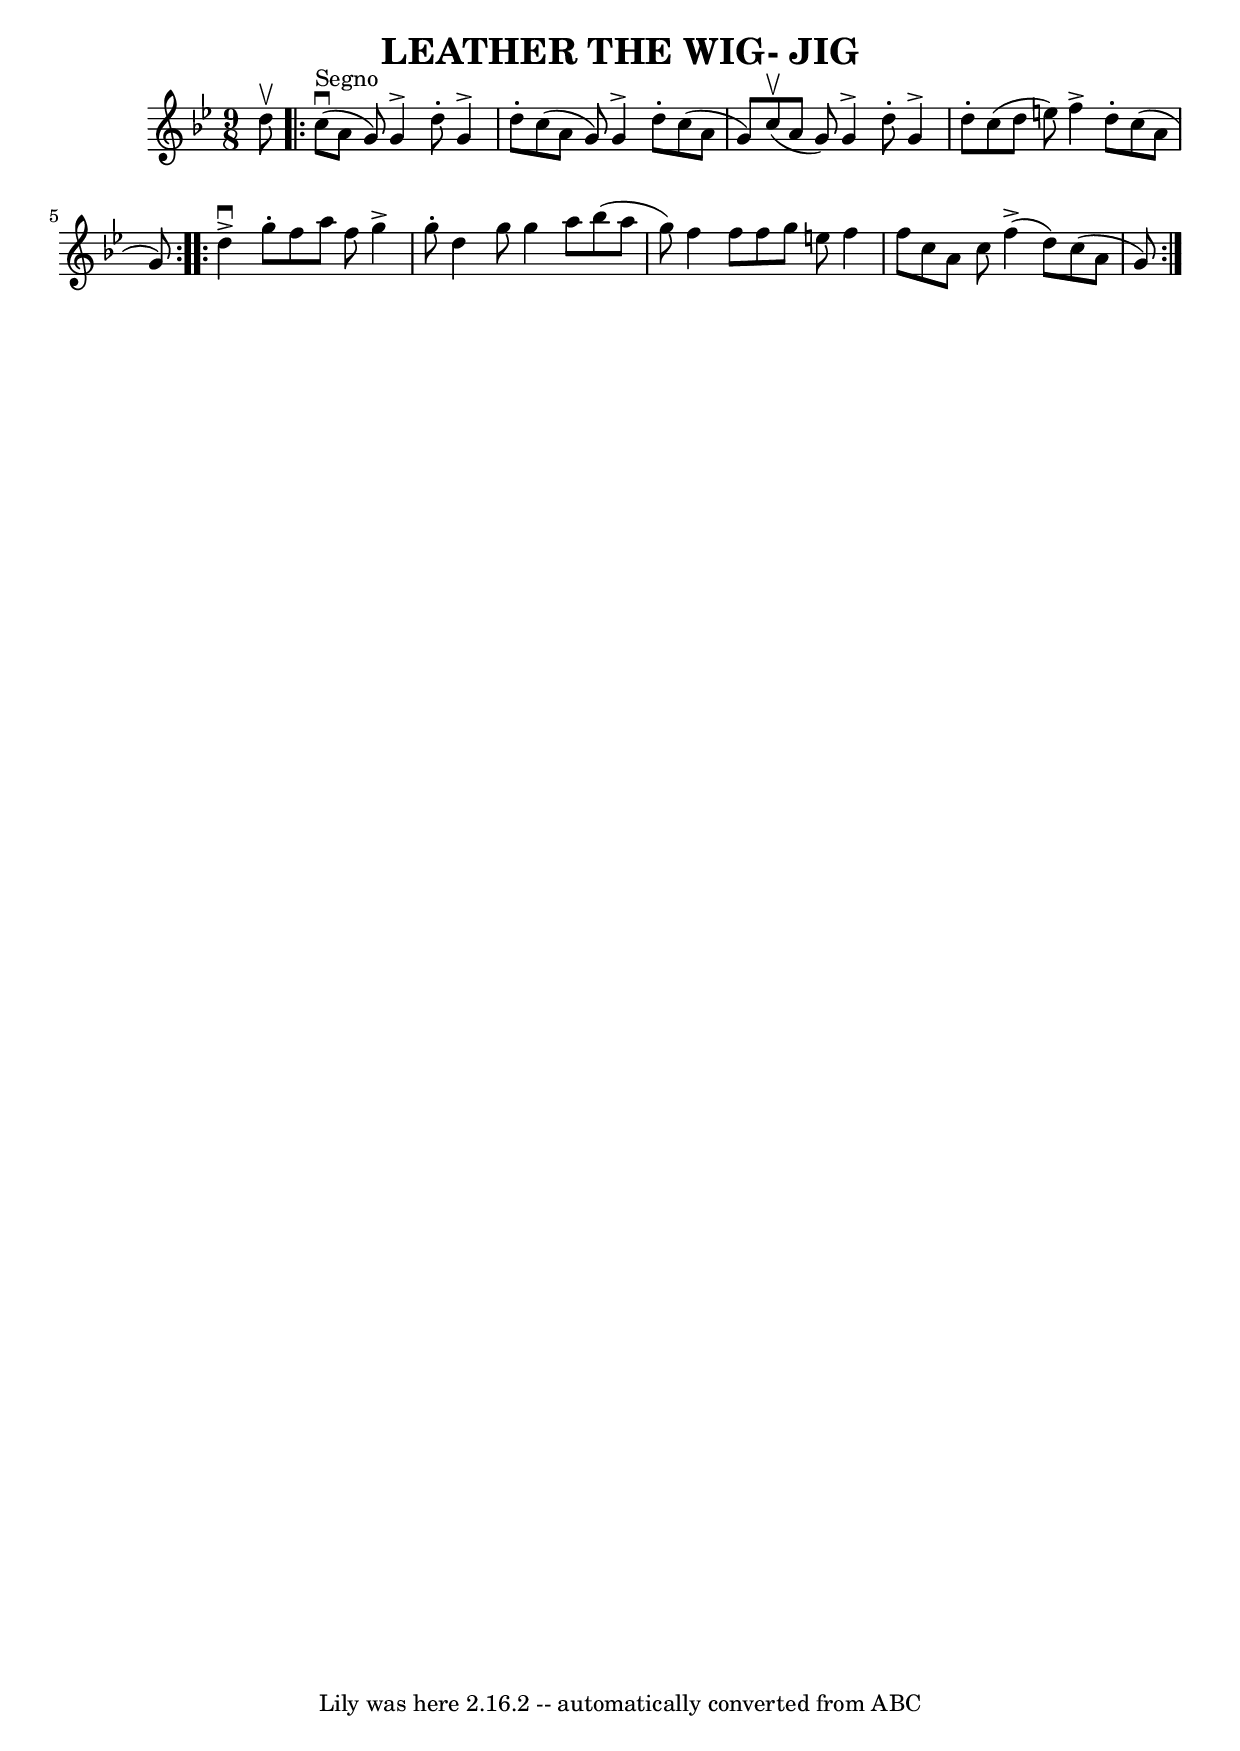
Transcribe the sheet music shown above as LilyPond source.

\version "2.16.2"
\include "Mammoth.ily"
\header {
  %% book = "Ryan's Mammoth Collection of Fiddle Tunes"
  crossRefNumber = "1"
  footnotes = ""
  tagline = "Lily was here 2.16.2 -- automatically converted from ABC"
  title = "LEATHER THE WIG- JIG"

}
voicedefault =  {


  \time 9/8 
  \key g \minor
  d''8^\upbow         
  \repeat volta 2 {
    c''8 
    ^"Segno"(^\downbow a'8 g'8) g'4^\accent d''8 -. g'4^\accent   
    d''8 -.   |
    c''8 (a'8 g'8) g'4^\accent d''8 -. c''8 (
    a'8 g'8)       |
    c''8 (^\upbow a'8 g'8) g'4 
    ^\accent d''8 -. g'4^\accent d''8 -.   |
    c''8 (d''8 e''8  
    -) f''4^\accent d''8 -. c''8 (a'8 g'8)   
  }     

  \repeat volta 2 {
    d''4^\downbow^\accent g''8 -. f''8 a''8 f''8    
    g''4^\accent g''8 -.   |
    d''4 g''8 g''4 a''8 bes''8 (
    a''8 g''8)       |
    f''4 f''8 f''8 g''8 e''8 f''4  
    f''8    |
    c''8 a'8 c''8 f''4 (^\accent d''8) c''8 
    (a'8 g'8)     
  }   

}

\score{
  <<

    \context Staff="default"
    {
      \voicedefault 
      
    }

  >>
  \layout {
    
  }
  \midi {
  }

}
